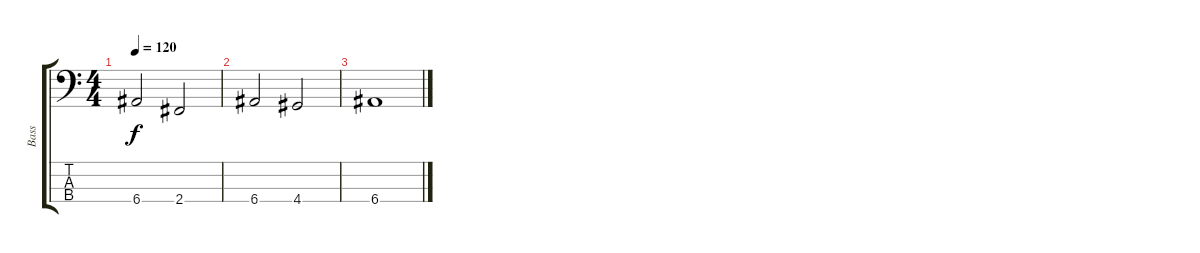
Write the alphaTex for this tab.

\track ("Bass" "Bass") {instrument electricbassfinger}
\staff {score tabs}
\tuning (G2 D2 A1 E1) {hide}
\ts (4 4)
\tempo 120
\clef f4
\ks c
6.4.2{dy f} 2.4.2 |
6.4.2 4.4.2 |
6.4.1
